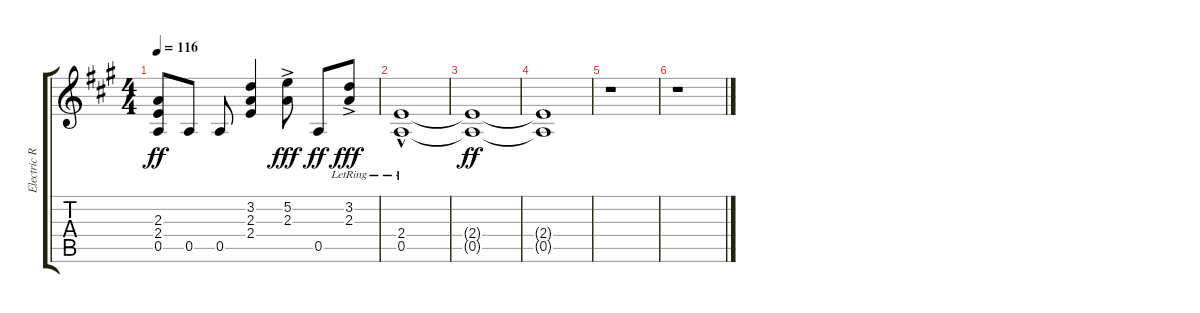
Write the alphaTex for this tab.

\track ("Electric Rhythm 2" "Electric R") {instrument distortionguitar}
\staff {score tabs}
\tuning (E4 B3 G3 D3 A2 E2) {hide}
\ts (4 4)
\tempo 116
\clef g2
\ks a
(2.3 2.4 0.5).8{dy ff} 0.5.8 0.5.8 (3.2 2.3 2.4).4 (5.2{ac} 2.3{ac}).8{dy fff} 0.5.8{dy ff} (3.2{ac lr} 2.3{ac lr}).8{dy fff} |
(2.4{hac lr} 0.5{hac lr}).1 |
(2.4{t} 0.5{t}).1{dy ff} |
(2.4{t} 0.5{t}).1 |
r.1 |
r.1
